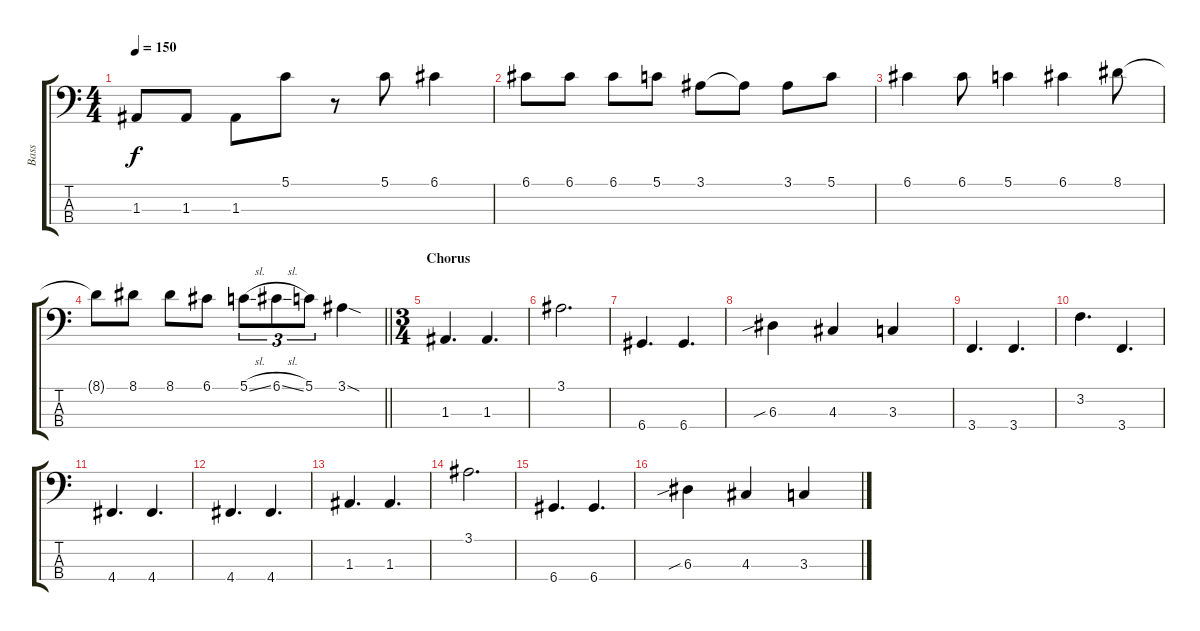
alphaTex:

\track ("Bass" "Bass") {instrument electricbassfinger}
\staff {score tabs}
\tuning (G2 D2 A1 D1) {hide}
\ts (4 4)
\tempo 150
\clef f4
\ks c
1.3.8{dy f} 1.3.8 1.3.8 5.1.8 r.8 5.1.8 6.1.4 |
6.1.8 6.1.8 6.1.8 5.1.8 3.1.8 3.1{t}.8 3.1.8 5.1.8 |
6.1.4 6.1.8 5.1.4 6.1.4 8.1.8 |
\barLineRight lightlight
8.1{t}.8 8.1.8 8.1.8 6.1.8 5.1{sl}.8{tu (3 2)} 6.1{sl}.8{tu (3 2)} 5.1.8{tu (3 2)} 3.1{sod}.4 |
\ts (3 4)
\section ("" "Chorus")
1.3.4{d} 1.3.4{d} |
3.1.2{d} |
6.4.4{d} 6.4.4{d} |
6.3{sib}.4 4.3.4 3.3.4 |
3.4.4{d} 3.4.4{d} |
3.2.4{d} 3.4.4{d} |
4.4.4{d} 4.4.4{d} |
4.4.4{d} 4.4.4{d} |
1.3.4{d} 1.3.4{d} |
3.1.2{d} |
6.4.4{d} 6.4.4{d} |
6.3{sib}.4 4.3.4 3.3.4
